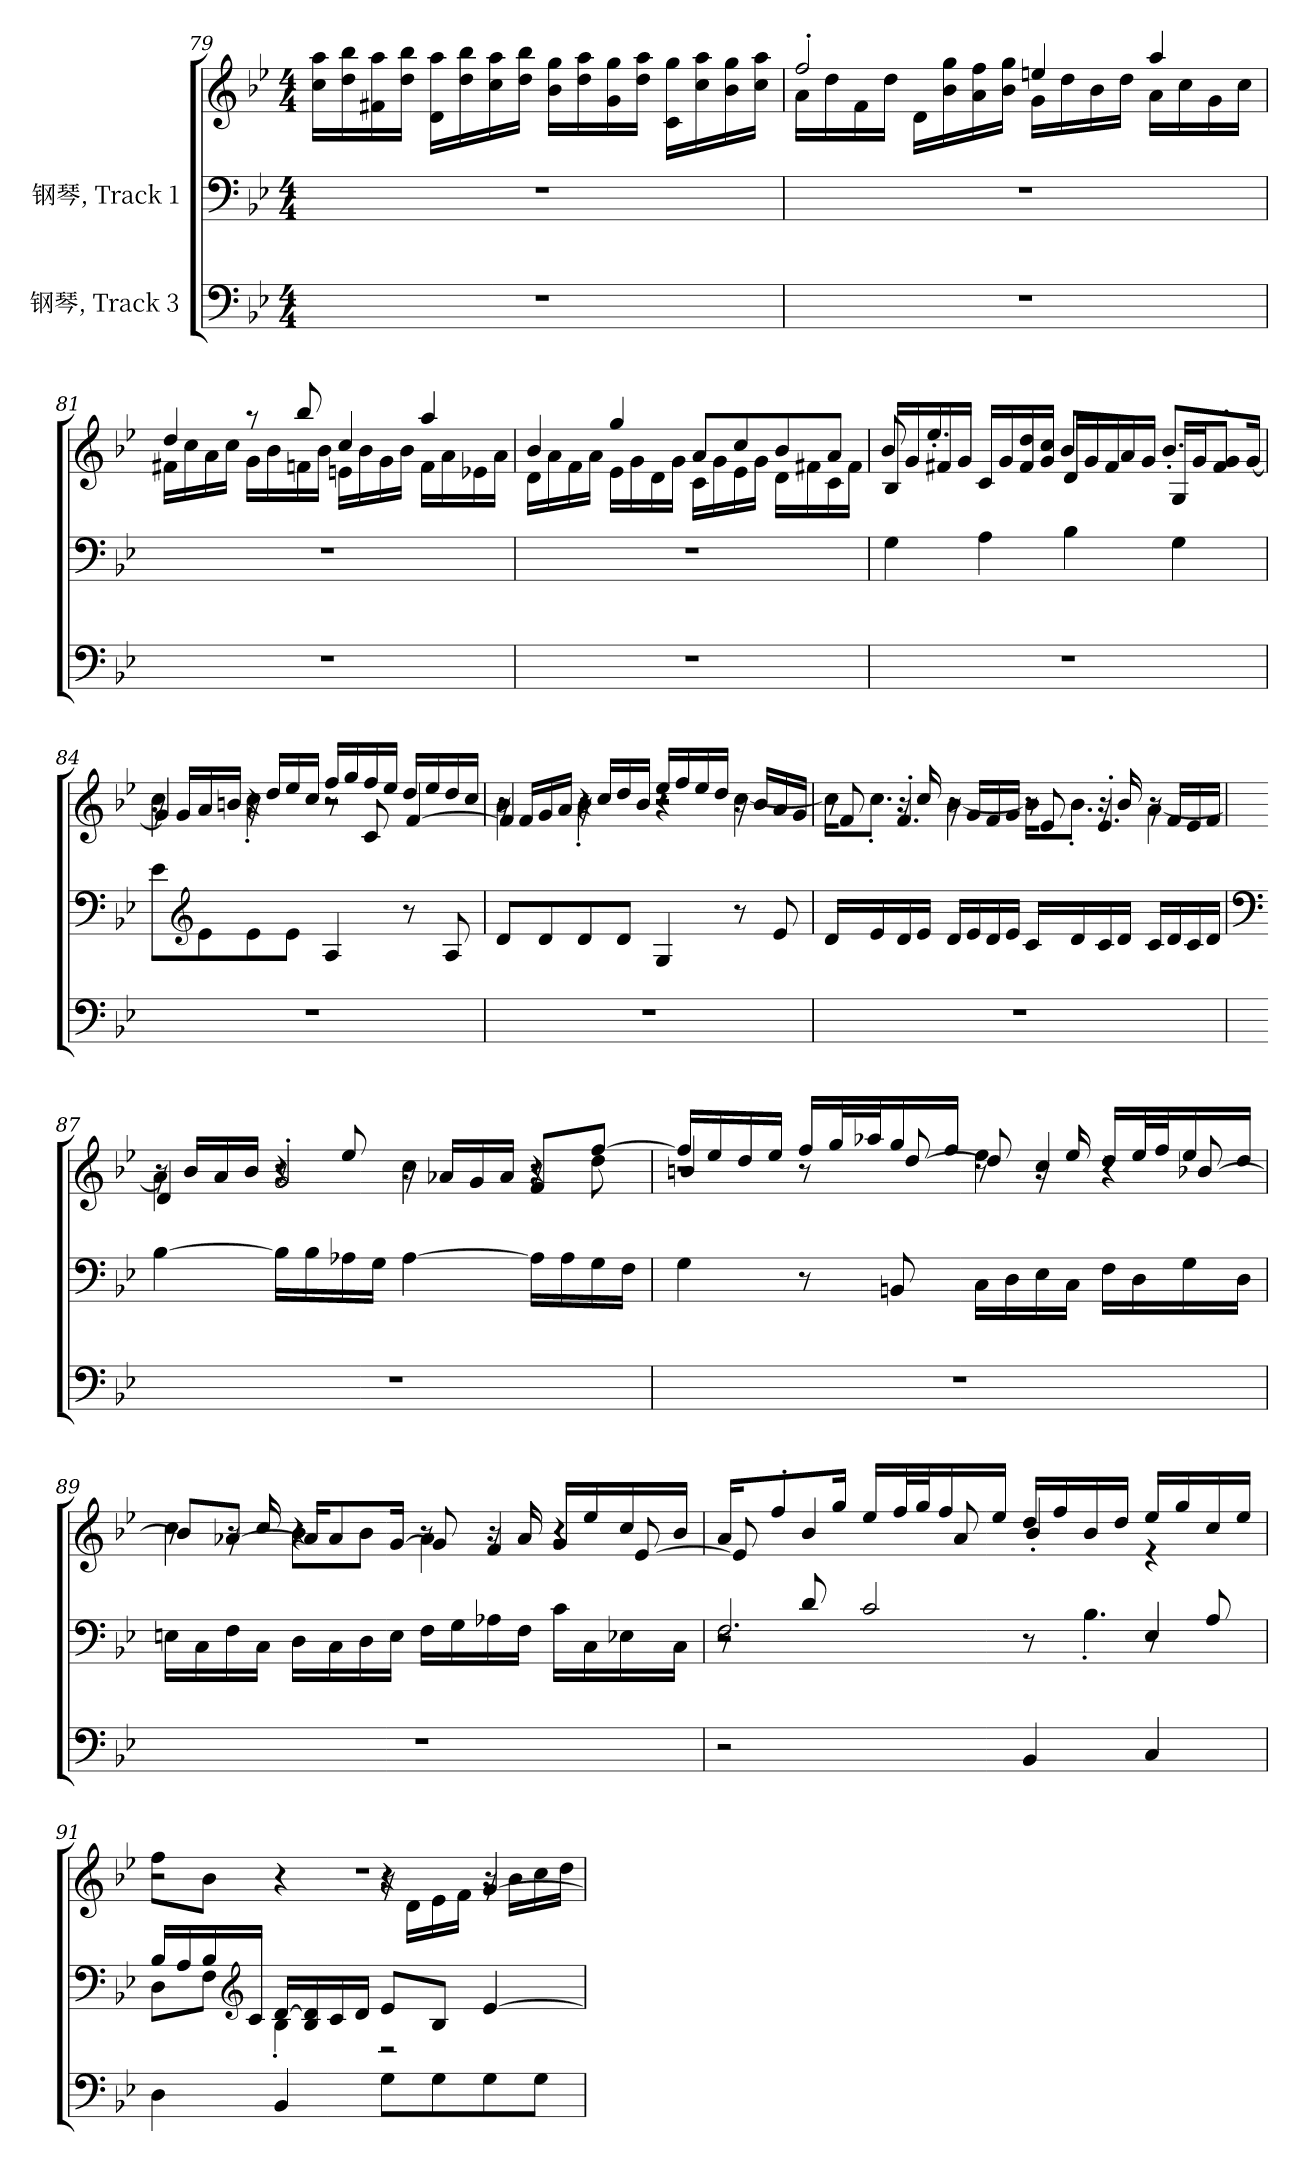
**kern	**kern	**kern
*part2	*part1	*part1
*staff3	*staff2	*staff1
*I"钢琴, Track 3	*I"钢琴, Track 1	*
!!LO:PB:g=z
*clefF4	*clefF4	*clefG2
*k[b-e-]	*k[b-e-]	*k[b-e-]
*M4/4	*M4/4	*M4/4
=79	=79	=79
1r	1r	16cc\ 16aa\LL
.	.	16dd\ 16bb-\
.	.	16f#X\ 16aa\
.	.	16dd\ 16bb-\JJ
.	.	16d\ 16aa\LL
.	.	16dd\ 16bb-\
.	.	16cc\ 16aa\
.	.	16dd\ 16bb-\JJ
.	.	16b-\ 16gg\LL
.	.	16dd\ 16aa\
.	.	16g\ 16gg\
.	.	16dd\ 16aa\JJ
.	.	16c\ 16gg\LL
.	.	16cc\ 16aa\
.	.	16b-\ 16gg\
.	.	16cc\ 16aa\JJ
=80	=80	=80
*	*	*^
1r	1r	2ff'/	16a\LL
.	.	.	16dd\
.	.	.	16f\
.	.	.	16dd\JJ
.	.	.	16d\LL
.	.	.	16b-\ 16gg\
.	.	.	16a\ 16ff\
.	.	.	16b-\ 16gg\JJ
.	.	4een/	16g\LL
.	.	.	16dd\
.	.	.	16b-\
.	.	.	16dd\JJ
.	.	4aa/	16a\LL
.	.	.	16cc\
.	.	.	16g\
.	.	.	16cc\JJ
!!LO:LB:g=z	!!
=81	=81	=81	=81
1r	1r	4dd/	16f#X\LL
.	.	.	16cc\
.	.	.	16a\
.	.	.	16cc\JJ
.	.	8r	16g\LL
.	.	.	16b-\
.	.	8bb-/	16fn\
.	.	.	16b-\JJ
.	.	4cc/	16en\LL
.	.	.	16b-\
.	.	.	16g\
.	.	.	16b-\JJ
.	.	4aa/	16f\LL
.	.	.	16a\
.	.	.	16e-X\
.	.	.	16a\JJ
=82	=82	=82	=82
1r	1r	4b-/	16d\LL
.	.	.	16a\
.	.	.	16f\
.	.	.	16a\JJ
.	.	4gg/	16e-\LL
.	.	.	16g\
.	.	.	16d\
.	.	.	16g\JJ
.	.	8a/L	16c\LL
.	.	.	16g\
.	.	8cc/	16e-\
.	.	.	16g\JJ
.	.	8b-/	16d\LL
.	.	.	16f#X\
.	.	8a/J	16c\
.	.	.	16f#\JJ
!!LO:LB:g=z	!!
=83	=83	=83	=83
1r	4G\	16B-/LL	8b-/
.	.	16g/	.
.	.	16f#X/	4.ee-'/
.	.	16g/JJ	.
.	4A\	16c/LL	.
.	.	16g/	.
.	.	16f#/ 16dd/	.
.	.	16g/ 16cc/JJ	.
.	4B-\	16d/LL	8b-/L
.	.	16g/	.
.	.	16f#/	8a/J
.	.	16g/JJ	.
.	4G\	16G/LL	8.b-'/L
.	.	16g/J	.
.	.	8f#/' 8g/'J	.
.	.	.	[16g/Jk
=84	=84	=84	=84
*	*	*	*^
1r	8e-\L	16r	4cc\	4g/]
.	.	16g/LL	.	.
*	*clefG2	*	*	*
.	8e-\	16a/	.	.
.	.	16bn/JJ	.	.
.	8e-\	16r	4cc'\	4r
.	.	16dd/LL	.	.
.	8e-\J	16ee-/	.	.
.	.	16cc/JJ	.	.
.	4A/	16ff/LL	2r	8r
.	.	16gg/	.	.
.	.	16ff/	.	8c/
.	.	16ee-/JJ	.	.
.	8r	16dd/LL	.	[4f/
.	.	16ee-/	.	.
.	8A/	16dd/	.	.
.	.	16cc/JJ	.	.
!!LO:LB:g=z	!!	!!
=85	=85	=85	=85	=85
1r	8d/L	16r	4b-\	4f/]
.	.	16f/LL	.	.
.	8d/	16g/	.	.
.	.	16a/JJ	.	.
.	8d/	16r	4b-'\	4r
.	.	16cc/LL	.	.
.	8d/J	16dd/	.	.
.	.	16b-/JJ	.	.
.	4G/	16ee-/LL	4r	2r
.	.	16ff/	.	.
.	.	16ee-/	.	.
.	.	16dd/JJ	.	.
.	8r	16r	[4cc\	.
.	.	16b-/LL	.	.
.	8e-/	16a/	.	.
.	.	16g/JJ	.	.
=86	=86	=86	=86	=86
1r	16d/LL	8r	16cc\KL]	8f/
.	16e-/	.	8.cc'\J	.
.	16d/	16r	.	4.f'/
.	16e-/JJ	16cc/	.	.
.	16d/LL	16r	[4b-\	.
.	16e-/	16g/LL	.	.
.	16d/	16f/	.	.
.	16e-/JJ	16g/JJ	.	.
.	16c/LL	8r	16b-\KL]	8e-/
.	16d/	.	8.b-'\J	.
.	16c/	16r	.	4.e-'/
.	16d/JJ	16b-/	.	.
.	16c/LL	16r	[4a\	.
.	16d/	16f/LL	.	.
.	16c/	16e-/	.	.
.	16d/JJ	16f/JJ	.	.
!!LO:PB:g=z	!!	!!
=87	=87	=87	=87	=87
*	*clefF4	*	*	*
1r	[4B-\	16r	4a\]	4d/
.	.	16b-/LL	.	.
.	.	16a/	.	.
.	.	16b-/JJ	.	.
.	16B-\LL]	8r	4r	2g'/
.	16B-\	.	.	.
.	16A-X\	8ee-/	.	.
.	16G\JJ	.	.	.
.	[4A-\	16r	4cc\	.
.	.	16a-X/LL	.	.
.	.	16g/	.	.
.	.	16a-/JJ	.	.
.	16A-\LL]	8f/L	8r	4r
.	16A-\	.	.	.
.	16G\	[8ff/J	8dd\	.
.	16F\JJ	.	.	.
=88	=88	=88	=88	=88
1r	4G\	16ff/LL]	2r	4bn/
.	.	16ee-/	.	.
.	.	16dd/	.	.
.	.	16ee-/JJ	.	.
.	8r	16ff/LL	.	8r
.	.	32gg/L	.	.
.	.	32aa-X/J	.	.
.	8BBn/	16gg/	.	[8dd/
.	.	16ff/JJ	.	.
.	16C\LL	8r	4ee-\	8dd/]
.	16D\	.	.	.
.	16E-\	16r	.	4cc/
.	16C\JJ	16ee-/	.	.
.	16F\LL	16dd/LL	4r	.
.	16D\	32ee-/L	.	.
.	.	32ff/J	.	.
.	16G\	16ee-/	.	[8b-X/
.	16D\JJ	16dd/JJ	.	.
!!LO:LB:g=z	!!	!!
=89	=89	=89	=89	=89
1r	16En\LL	8r	4cc\	8b-/L]
.	16C\	.	.	.
.	16F\	16r	.	[8a-X/J
.	16C\JJ	16cc/	.	.
.	16D\LL	4r	8b-\L	16a-/KL]
.	16C\	.	.	8a-/
.	16D\	.	8b-\J	.
.	16E\JJ	.	.	[16g/Jk
.	16F\LL	8r	4a-\	8g/]
.	16G\	.	.	.
.	16A-X\	16r	.	4f/
.	16F\JJ	16a-/	.	.
.	16c\LL	16g/LL	4r	.
.	16C\	16ee-/	.	.
.	16E-X\	16cc/	.	[8e-/
.	16C\JJ	16b-/JJ	.	.
*	*	*	*v	*v
=90	=90	=90	=90
*	*^	*	*
*	*	*^	*	*
2r	8r	2r	2.F/	16a/KL	8e-/]
.	.	.	.	8ff'/	.
.	8d/	.	.	.	4b-/
.	.	.	.	16gg/Jk	.
.	2c/	.	.	16ee-/LL	.
.	.	.	.	32ff/L	.
.	.	.	.	32gg/J	.
.	.	.	.	16ff/	8a/
.	.	.	.	16ee-/JJ	.
4BB-/	.	8r	.	16dd/LL	4b-'/
.	.	.	.	16ff/	.
.	.	4.B-'\	.	16b-/	.
.	.	.	.	16dd/JJ	.
4C/	8r	.	4E-/	16ee-/LL	4r
.	.	.	.	16gg/	.
.	8A/	.	.	16cc/	.
.	.	.	.	16ee-/JJ	.
*	*	*v	*v	*	*
!!LO:LB:g=z
=91	=91	=91	=91	=91
*	*	*	*	*^
4D\	16B-/LL	8D\L	1r	8ff\L	2r
.	16A/	.	.	.	.
.	16B-/	8F\J	.	8b-\J	.
*	*clefG2	*	*	*	*
.	16c/JJ	.	.	.	.
4BB-/	[16d/LL	4B-'\	.	4r	.
.	16B-/ 16d/]	.	.	.	.
.	16c/	.	.	.	.
.	16d/JJ	.	.	.	.
8G\L	8e-/L	2r	.	16r	4r
.	.	.	.	16d\LL	.
8G\	8B-/J	.	.	16e-\	.
.	.	.	.	16f\JJ	.
8G\	[4e-/	.	.	16r	[4g/
.	.	.	.	16b-\LL	.
8G\J	.	.	.	16cc\	.
.	.	.	.	16dd\JJ	.
*	*v	*v	*	*	*
*	*	*v	*v	*v
=	=	=
*-	*-	*-
